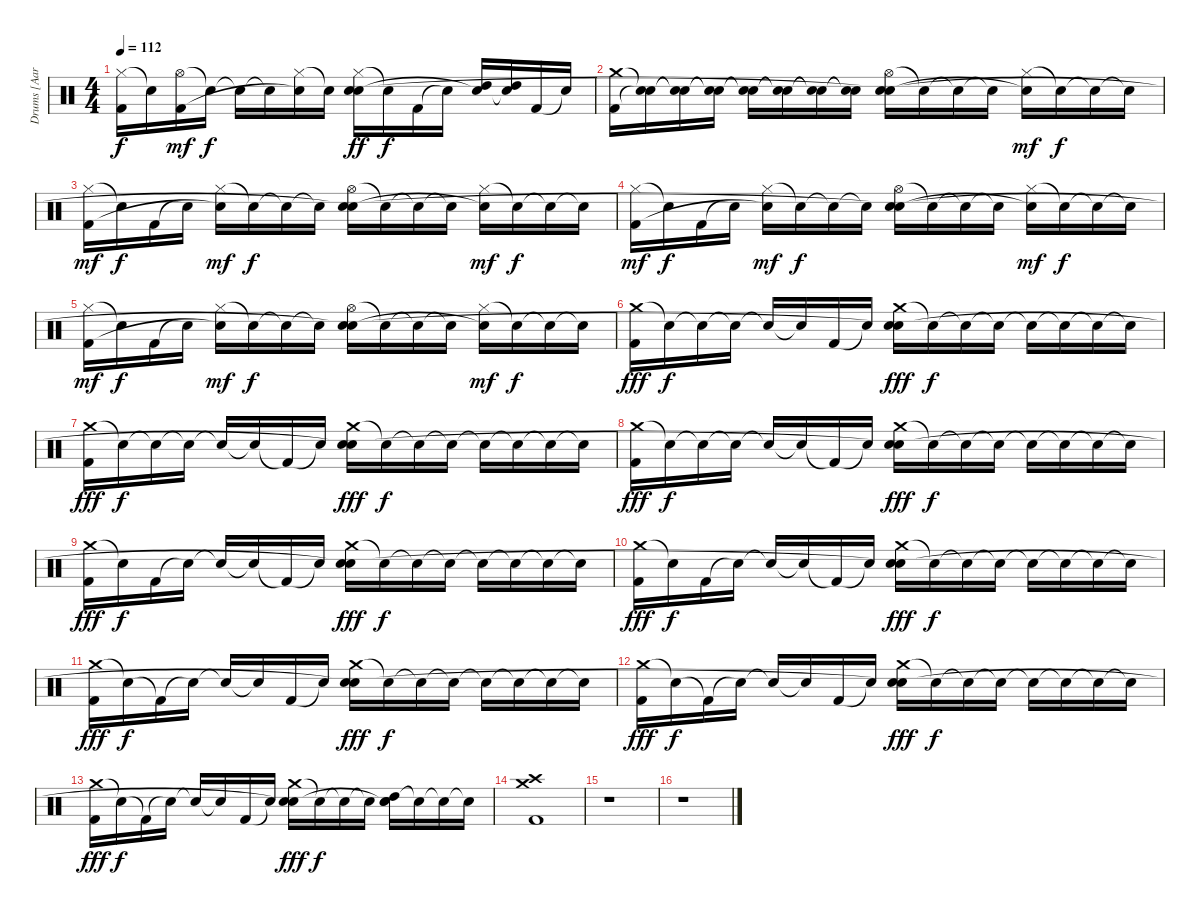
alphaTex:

\track ("Drums [Aaron Harris]" "Drums [Aar") {instrument percussion}
\staff {score}
\articulation defaults
\ts (4 4)
\tempo 112
\clef neutral
\ks c
("Hi-Hat (closed)" "Kick (hit) 2").16{dy f} "Snare (hit)"{t}.16 ("Hi-Hat (open)" "Kick (hit) 2").16{dy mf} "Snare (hit)"{t}.16{dy f} "Snare (hit)"{t}.16 "Snare (hit)"{t}.16 ("Hi-Hat (closed)" "Snare (hit)"{t}).16 "Snare (hit)"{t}.16 ("Hi-Hat (closed)" "Electric Snare (hit)" "Snare (hit)"{t}).16{dy ff} "Snare (hit)"{t}.16{dy f} "Kick (hit) 2".16 "Snare (hit)"{t}.16 ("High Tom (hit)" "Snare (hit)"{t}).16 ("High Tom (hit)" "Snare (hit)"{t}).16 "Kick (hit) 2".16 "Snare (hit)"{t}.16 |
("Crash medium (hit)" "Kick (hit) 2").16 ("Snare (hit)"{t} "Snare (hit)"{t}).16 ("Snare (hit)"{t} "Snare (hit)"{t}).16 ("Snare (hit)"{t} "Snare (hit)"{t}).16 ("Snare (hit)"{t} "Snare (hit)"{t}).16 ("Snare (hit)"{t} "Snare (hit)"{t}).16 ("Snare (hit)"{t} "Snare (hit)"{t}).16 ("Snare (hit)"{t} "Snare (hit)"{t}).16 ("Hi-Hat (open)" "Electric Snare (hit)" "Snare (hit)"{t}).16 "Snare (hit)"{t}.16 "Snare (hit)"{t}.16 "Snare (hit)"{t}.16 ("Hi-Hat (closed)" "Snare (hit)"{t}).16{dy mf} "Snare (hit)"{t}.16{dy f} "Snare (hit)"{t}.16 "Snare (hit)"{t}.16 |
("Hi-Hat (closed)" "Kick (hit) 2").16{dy mf} "Snare (hit)"{t}.16{dy f} "Kick (hit) 2".16 "Snare (hit)"{t}.16 ("Hi-Hat (closed)" "Snare (hit)"{t}).16{dy mf} "Snare (hit)"{t}.16{dy f} "Snare (hit)"{t}.16 "Snare (hit)"{t}.16 ("Hi-Hat (open)" "Electric Snare (hit)" "Snare (hit)"{t}).16 "Snare (hit)"{t}.16 "Snare (hit)"{t}.16 "Snare (hit)"{t}.16 ("Hi-Hat (closed)" "Snare (hit)"{t}).16{dy mf} "Snare (hit)"{t}.16{dy f} "Snare (hit)"{t}.16 "Snare (hit)"{t}.16 |
("Hi-Hat (closed)" "Kick (hit) 2").16{dy mf} "Snare (hit)"{t}.16{dy f} "Kick (hit) 2".16 "Snare (hit)"{t}.16 ("Hi-Hat (closed)" "Snare (hit)"{t}).16{dy mf} "Snare (hit)"{t}.16{dy f} "Snare (hit)"{t}.16 "Snare (hit)"{t}.16 ("Hi-Hat (open)" "Electric Snare (hit)" "Snare (hit)"{t}).16 "Snare (hit)"{t}.16 "Snare (hit)"{t}.16 "Snare (hit)"{t}.16 ("Hi-Hat (closed)" "Snare (hit)"{t}).16{dy mf} "Snare (hit)"{t}.16{dy f} "Snare (hit)"{t}.16 "Snare (hit)"{t}.16 |
("Hi-Hat (closed)" "Kick (hit) 2").16{dy mf} "Snare (hit)"{t}.16{dy f} "Kick (hit) 2".16 "Snare (hit)"{t}.16 ("Hi-Hat (closed)" "Snare (hit)"{t}).16{dy mf} "Snare (hit)"{t}.16{dy f} "Snare (hit)"{t}.16 "Snare (hit)"{t}.16 ("Hi-Hat (open)" "Electric Snare (hit)" "Snare (hit)"{t}).16 "Snare (hit)"{t}.16 "Snare (hit)"{t}.16 "Snare (hit)"{t}.16 ("Hi-Hat (closed)" "Snare (hit)"{t}).16{dy mf} "Snare (hit)"{t}.16{dy f} "Snare (hit)"{t}.16 "Snare (hit)"{t}.16 |
("Crash medium (hit)" "Kick (hit) 2").16{dy fff} "Snare (hit)"{t}.16{dy f} "Snare (hit)"{t}.16 "Snare (hit)"{t}.16 "Snare (hit)"{t}.16 "Snare (hit)"{t}.16 "Kick (hit) 2".16 "Snare (hit)"{t}.16 ("Crash medium (hit)" "Electric Snare (hit)" "Snare (hit)"{t}).16{dy fff} "Snare (hit)"{t}.16{dy f} "Snare (hit)"{t}.16 "Snare (hit)"{t}.16 "Snare (hit)"{t}.16 "Snare (hit)"{t}.16 "Snare (hit)"{t}.16 "Snare (hit)"{t}.16 |
("Crash medium (hit)" "Kick (hit) 2").16{dy fff} "Snare (hit)"{t}.16{dy f} "Snare (hit)"{t}.16 "Snare (hit)"{t}.16 "Snare (hit)"{t}.16 "Snare (hit)"{t}.16 "Kick (hit) 2"{t}.16 "Snare (hit)"{t}.16 ("Crash medium (hit)" "Electric Snare (hit)" "Snare (hit)"{t}).16{dy fff} "Snare (hit)"{t}.16{dy f} "Snare (hit)"{t}.16 "Snare (hit)"{t}.16 "Snare (hit)"{t}.16 "Snare (hit)"{t}.16 "Snare (hit)"{t}.16 "Snare (hit)"{t}.16 |
("Crash medium (hit)" "Kick (hit) 2").16{dy fff} "Snare (hit)"{t}.16{dy f} "Snare (hit)"{t}.16 "Snare (hit)"{t}.16 "Snare (hit)"{t}.16 "Snare (hit)"{t}.16 "Kick (hit) 2"{t}.16 "Snare (hit)"{t}.16 ("Crash medium (hit)" "Electric Snare (hit)" "Snare (hit)"{t}).16{dy fff} "Snare (hit)"{t}.16{dy f} "Snare (hit)"{t}.16 "Snare (hit)"{t}.16 "Snare (hit)"{t}.16 "Snare (hit)"{t}.16 "Snare (hit)"{t}.16 "Snare (hit)"{t}.16 |
("Crash medium (hit)" "Kick (hit) 2").16{dy fff} "Snare (hit)"{t}.16{dy f} "Kick (hit) 2".16 "Snare (hit)"{t}.16 "Snare (hit)"{t}.16 "Snare (hit)"{t}.16 "Kick (hit) 2"{t}.16 "Snare (hit)"{t}.16 ("Crash medium (hit)" "Electric Snare (hit)" "Snare (hit)"{t}).16{dy fff} "Snare (hit)"{t}.16{dy f} "Snare (hit)"{t}.16 "Snare (hit)"{t}.16 "Snare (hit)"{t}.16 "Snare (hit)"{t}.16 "Snare (hit)"{t}.16 "Snare (hit)"{t}.16 |
("Crash medium (hit)" "Kick (hit) 2").16{dy fff} "Snare (hit)"{t}.16{dy f} "Kick (hit) 2".16 "Snare (hit)"{t}.16 "Snare (hit)"{t}.16 "Snare (hit)"{t}.16 "Kick (hit) 2"{t}.16 "Snare (hit)"{t}.16 ("Crash medium (hit)" "Electric Snare (hit)" "Snare (hit)"{t}).16{dy fff} "Snare (hit)"{t}.16{dy f} "Snare (hit)"{t}.16 "Snare (hit)"{t}.16 "Snare (hit)"{t}.16 "Snare (hit)"{t}.16 "Snare (hit)"{t}.16 "Snare (hit)"{t}.16 |
("Crash medium (hit)" "Kick (hit) 2").16{dy fff} "Snare (hit)"{t}.16{dy f} "Kick (hit) 2"{t}.16 "Snare (hit)"{t}.16 "Snare (hit)"{t}.16 "Snare (hit)"{t}.16 "Kick (hit) 2".16 "Snare (hit)"{t}.16 ("Crash medium (hit)" "Electric Snare (hit)" "Snare (hit)"{t}).16{dy fff} "Snare (hit)"{t}.16{dy f} "Snare (hit)"{t}.16 "Snare (hit)"{t}.16 "Snare (hit)"{t}.16 "Snare (hit)"{t}.16 "Snare (hit)"{t}.16 "Snare (hit)"{t}.16 |
("Crash medium (hit)" "Kick (hit) 2").16{dy fff} "Snare (hit)"{t}.16{dy f} "Kick (hit) 2"{t}.16 "Snare (hit)"{t}.16 "Snare (hit)"{t}.16 "Snare (hit)"{t}.16 "Kick (hit) 2".16 "Snare (hit)"{t}.16 ("Crash medium (hit)" "Electric Snare (hit)" "Snare (hit)"{t}).16{dy fff} "Snare (hit)"{t}.16{dy f} "Snare (hit)"{t}.16 "Snare (hit)"{t}.16 "Snare (hit)"{t}.16 "Snare (hit)"{t}.16 "Snare (hit)"{t}.16 "Snare (hit)"{t}.16 |
("Crash medium (hit)" "Kick (hit) 2").16{dy fff} "Snare (hit)"{t}.16{dy f} "Kick (hit) 2"{t}.16 "Snare (hit)"{t}.16 "Snare (hit)"{t}.16 "Snare (hit)"{t}.16 "Kick (hit) 2".16 "Snare (hit)"{t}.16 ("Crash medium (hit)" "Electric Snare (hit)" "Snare (hit)"{t}).16{dy fff} "Snare (hit)"{t}.16{dy f} "Snare (hit)"{t}.16 "Snare (hit)"{t}.16 ("High Tom (hit)" "Electric Snare (hit)" "Snare (hit)"{t}).16 "Snare (hit)"{t}.16 "Snare (hit)"{t}.16 "Snare (hit)"{t}.16 |
("Crash medium (hit)" "Crash high (hit)" "Kick (hit) 2").1 |
r.1 |
r.1
